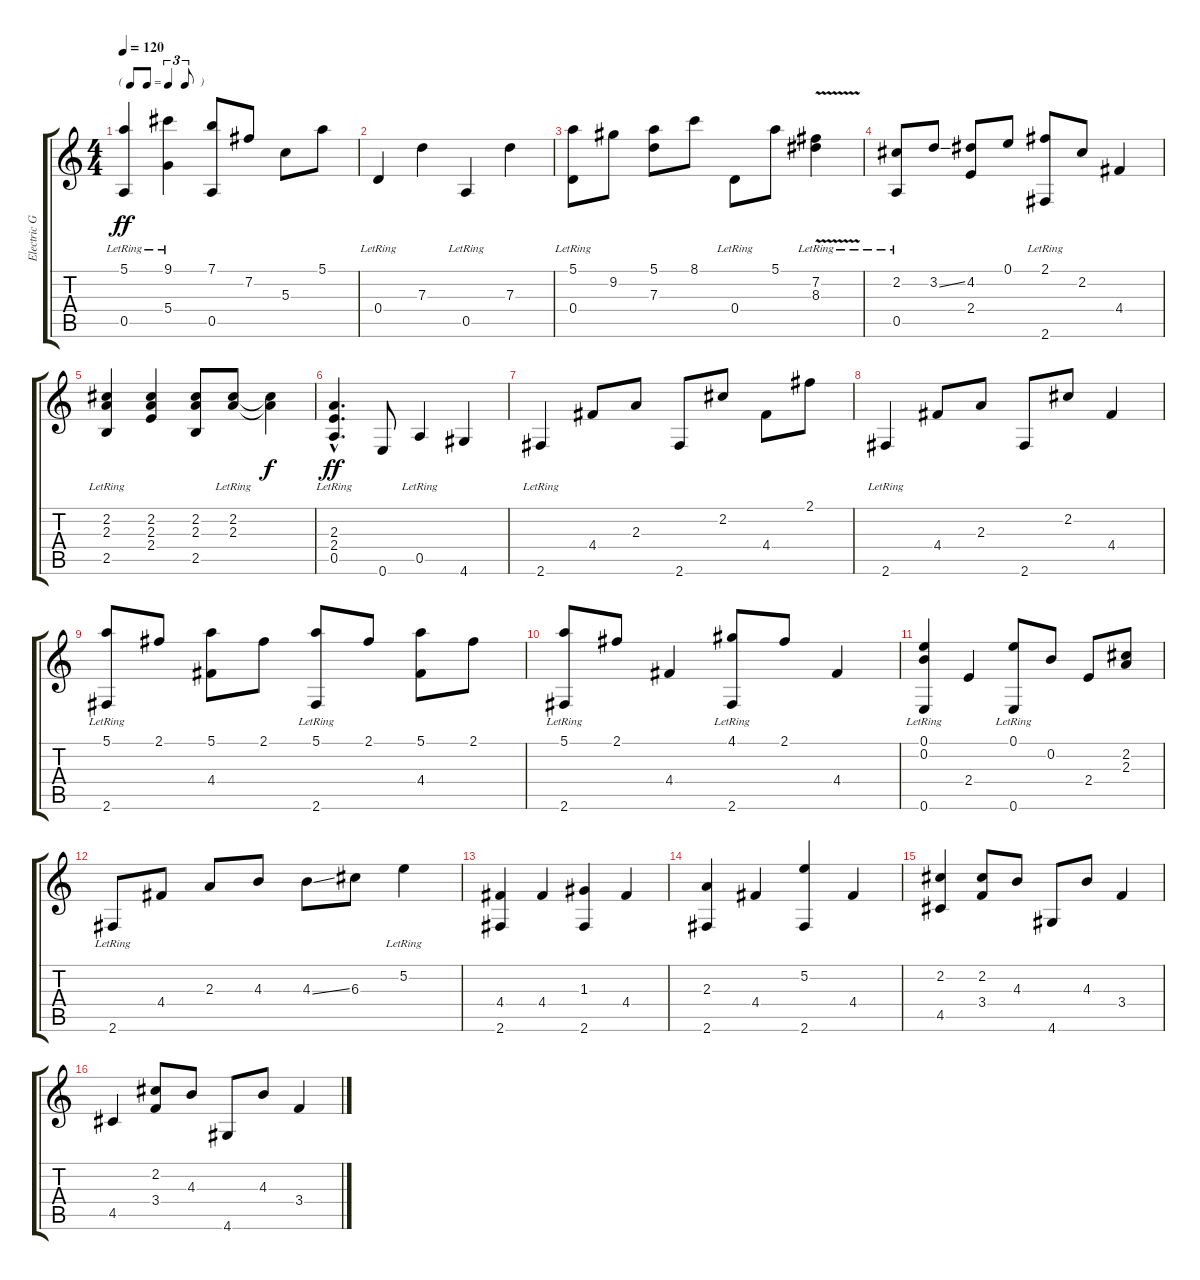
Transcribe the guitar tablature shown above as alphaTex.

\track ("Electric Guitar" "Electric G") {instrument electricguitarmuted}
\staff {score tabs}
\tuning (E4 B3 G3 D3 A2 E2) {hide}
\ts (4 4)
\tf triplet8th
\tempo 120
\clef g2
\ks c
(5.1 0.5{lr}).4{dy ff} (9.1 5.4{lr}).4 (7.1 0.5).8 7.2.8 5.3.8 5.1.8 |
0.4{lr}.4 7.3.4 0.5{lr}.4 7.3.4 |
(5.1 0.4{lr}).8 9.2.8 (5.1 7.3).8 8.1.8 0.4{lr}.8 5.1.8 (7.2{v} 8.3{v lr}).4 |
(2.2 0.5{lr}).8 3.2{ss}.8 (4.2 2.4).8 0.1.8 (2.1 2.6{lr}).8 2.2.8 4.4.4 |
(2.2 2.3 2.5{lr}).4 (2.2 2.3 2.4).4 (2.2 2.3 2.5).8 (2.2{lr} 2.3{lr}).8 (2.2{t} 2.3{t}).4{dy f} |
(2.3{hac} 2.4{hac} 0.5{hac lr}).4{d dy ff} 0.6.8 0.5{lr}.4 4.6.4 |
2.6{lr}.4 4.4.8 2.3.8 2.6.8 2.2.8 4.4.8 2.1.8 |
2.6{lr}.4 4.4.8 2.3.8 2.6.8 2.2.8 4.4.4 |
(5.1 2.6{lr}).8 2.1.8 (5.1 4.4).8 2.1.8 (5.1 2.6{lr}).8 2.1.8 (5.1 4.4).8 2.1.8 |
(5.1 2.6{lr}).8 2.1.8 4.4.4 (4.1 2.6{lr}).8 2.1.8 4.4.4 |
(0.1 0.2 0.6{lr}).4 2.4.4 (0.1 0.6{lr}).8 0.2.8 2.4.8 (2.2 2.3).8 |
2.6{lr}.8 4.4.8 2.3.8 4.3.8 4.3{ss}.8 6.3.8 5.2{lr}.4 |
(4.4 2.6).4 4.4.4 (1.3 2.6).4 4.4.4 |
(2.3 2.6).4 4.4.4 (5.2 2.6).4 4.4.4 |
(2.2 4.5).4 (2.2 3.4).8 4.3.8 4.6.8 4.3.8 3.4.4 |
4.5.4 (2.2 3.4).8 4.3.8 4.6.8 4.3.8 3.4.4
